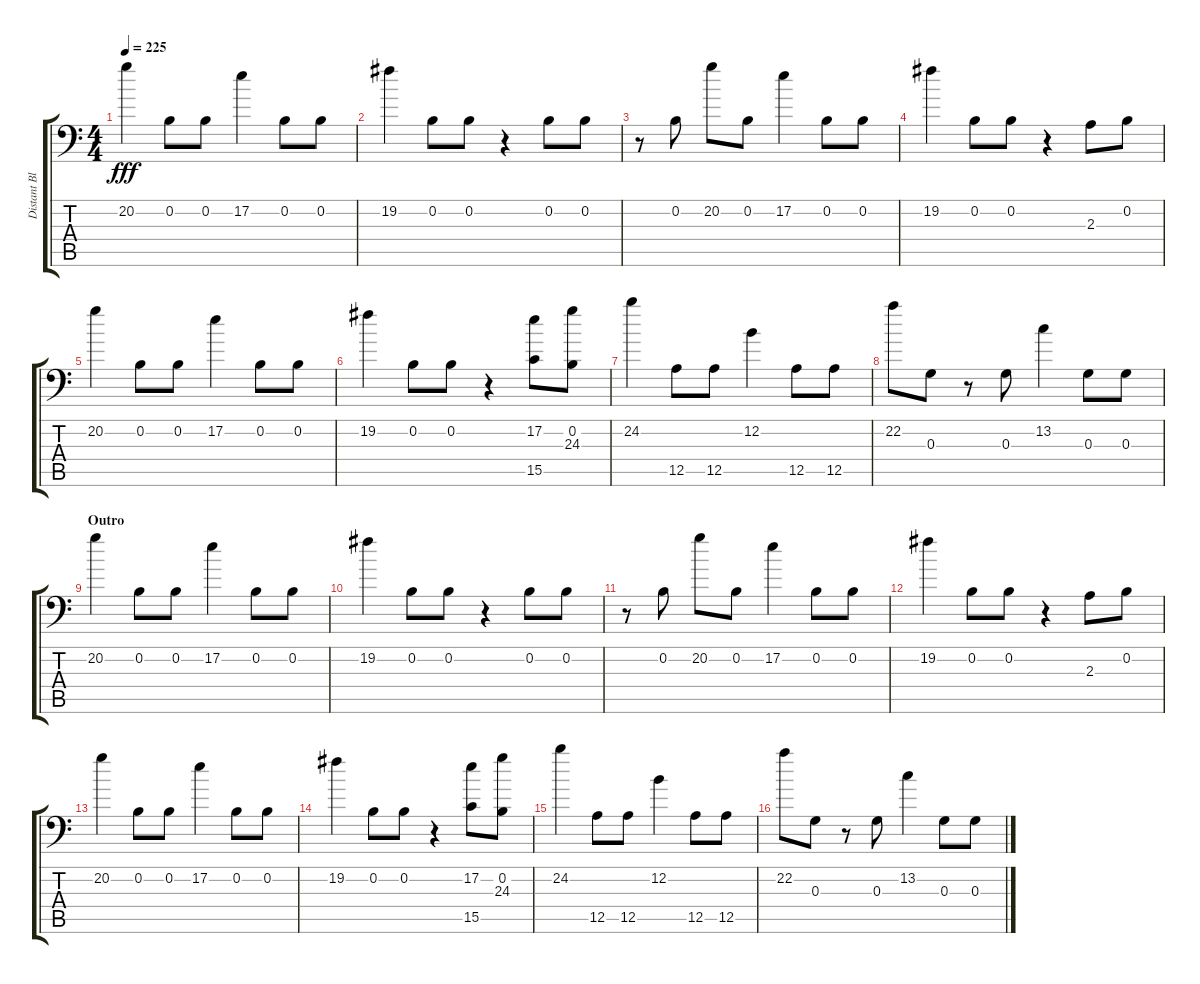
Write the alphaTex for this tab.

\track ("Distant Blip" "Distant Bl") {instrument lead8bassandlead}
\staff {score tabs}
\tuning (B8 B3 G3 D3 A2 C-1) {hide}
\ts (4 4)
\tempo 225
\clef f4
\ks c
20.2.4{dy fff} 0.2.8 0.2.8 17.2.4 0.2.8 0.2.8 |
19.2.4 0.2.8 0.2.8 r.4 0.2.8 0.2.8 |
r.8 0.2.8 20.2.8 0.2.8 17.2.4 0.2.8 0.2.8 |
19.2.4 0.2.8 0.2.8 r.4 2.3.8 0.2.8 |
20.2.4 0.2.8 0.2.8 17.2.4 0.2.8 0.2.8 |
19.2.4 0.2.8 0.2.8 r.4 (17.2 15.5).8 (0.2 24.3).8 |
24.2.4 12.5.8 12.5.8 12.2.4 12.5.8 12.5.8 |
22.2.8 0.3.8 r.8 0.3.8 13.2.4 0.3.8 0.3.8 |
\section ("" "Outro")
20.2.4 0.2.8 0.2.8 17.2.4 0.2.8 0.2.8 |
19.2.4 0.2.8 0.2.8 r.4 0.2.8 0.2.8 |
r.8 0.2.8 20.2.8 0.2.8 17.2.4 0.2.8 0.2.8 |
19.2.4 0.2.8 0.2.8 r.4 2.3.8 0.2.8 |
20.2.4 0.2.8 0.2.8 17.2.4 0.2.8 0.2.8 |
19.2.4 0.2.8 0.2.8 r.4 (17.2 15.5).8 (0.2 24.3).8 |
24.2.4 12.5.8 12.5.8 12.2.4 12.5.8 12.5.8 |
22.2.8 0.3.8 r.8 0.3.8 13.2.4 0.3.8 0.3.8
